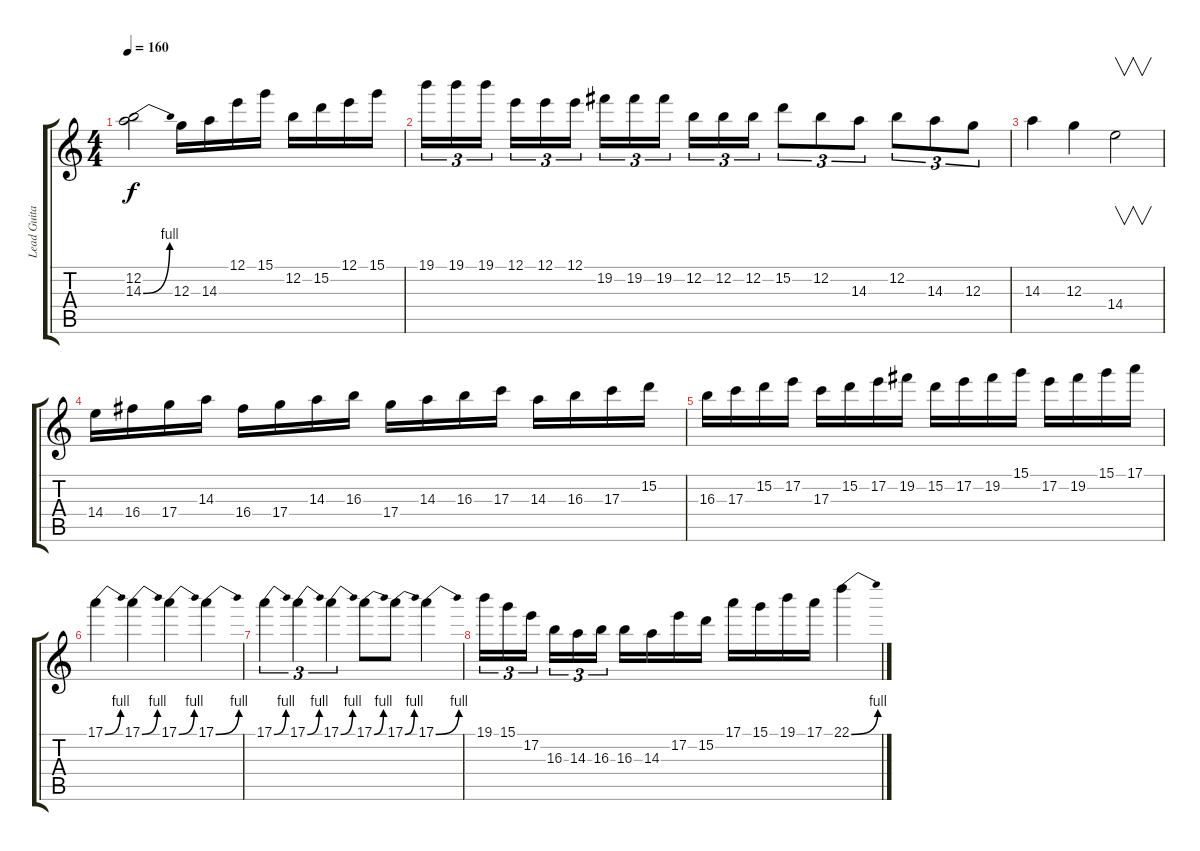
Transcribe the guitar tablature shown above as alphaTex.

\track ("Lead Guitar" "Lead Guita") {instrument distortionguitar}
\staff {score tabs}
\tuning (E4 B3 G3 D3 A2 E2) {hide}
\ts (4 4)
\tempo 160
\clef g2
\ks c
(12.2 14.3{be (bend 0 0 60 4)}).2{dy f} 12.3.16 14.3.16 12.1.16 15.1.16 12.2.16 15.2.16 12.1.16 15.1.16 |
19.1.16{tu (3 2)} 19.1.16{tu (3 2)} 19.1.16{tu (3 2)} 12.1.16{tu (3 2)} 12.1.16{tu (3 2)} 12.1.16{tu (3 2)} 19.2.16{tu (3 2)} 19.2.16{tu (3 2)} 19.2.16{tu (3 2)} 12.2.16{tu (3 2)} 12.2.16{tu (3 2)} 12.2.16{tu (3 2)} 15.2.8{tu (3 2)} 12.2.8{tu (3 2)} 14.3.8{tu (3 2)} 12.2.8{tu (3 2)} 14.3.8{tu (3 2)} 12.3.8{tu (3 2)} |
14.3.4 12.3.4 14.4.2{v} |
14.4.16 16.4.16 17.4.16 14.3.16 16.4.16 17.4.16 14.3.16 16.3.16 17.4.16 14.3.16 16.3.16 17.3.16 14.3.16 16.3.16 17.3.16 15.2.16 |
16.3.16 17.3.16 15.2.16 17.2.16 17.3.16 15.2.16 17.2.16 19.2.16 15.2.16 17.2.16 19.2.16 15.1.16 17.2.16 19.2.16 15.1.16 17.1.16 |
17.1{be (bend 0 0 60 4)}.4 17.1{be (bend 0 0 60 4)}.4 17.1{be (bend 0 0 60 4)}.4 17.1{be (bend 0 0 60 4)}.4 |
17.1{be (bend 0 0 60 4)}.4{tu (3 2)} 17.1{be (bend 0 0 60 4)}.4{tu (3 2)} 17.1{be (bend 0 0 60 4)}.4{tu (3 2)} 17.1{be (bend 0 0 60 4)}.8 17.1{be (bend 0 0 60 4)}.8 17.1{be (bend 0 0 60 4)}.4 |
19.1.16{tu (3 2)} 15.1.16{tu (3 2)} 17.2.16{tu (3 2)} 16.3.16{tu (3 2)} 14.3.16{tu (3 2)} 16.3.16{tu (3 2)} 16.3.16 14.3.16 17.2.16 15.2.16 17.1.16 15.1.16 19.1.16 17.1.16 22.1{be (bend 0 0 60 4)}.4
